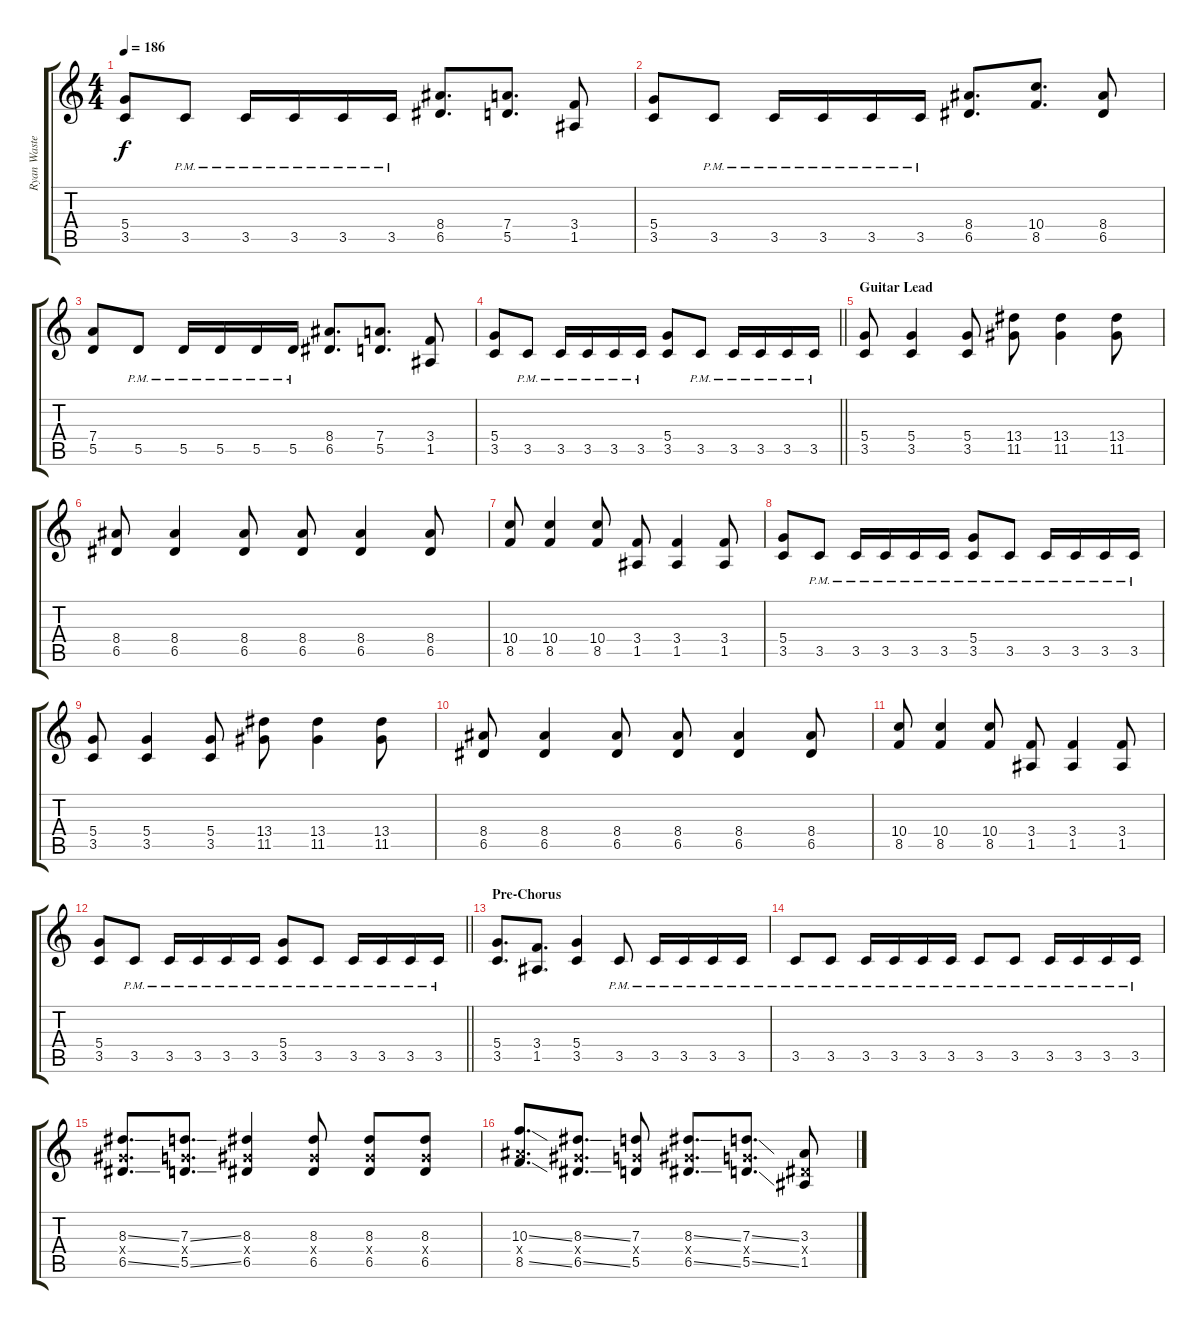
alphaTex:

\track ("Ryan Waste (Left)" "Ryan Waste") {instrument distortionguitar}
\staff {score tabs}
\tuning (E4 B3 G3 D3 A2 E2) {hide}
\ts (4 4)
\tempo 186
\clef g2
\ks c
(5.4 3.5).8{dy f} 3.5{pm}.8 3.5{pm}.16 3.5{pm}.16 3.5{pm}.16 3.5{pm}.16 (8.4 6.5).8{d} (7.4 5.5).8{d} (3.4 1.5).8 |
(5.4 3.5).8 3.5{pm}.8 3.5{pm}.16 3.5{pm}.16 3.5{pm}.16 3.5{pm}.16 (8.4 6.5).8{d} (10.4 8.5).8{d} (8.4 6.5).8 |
(7.4 5.5).8 5.5{pm}.8 5.5{pm}.16 5.5{pm}.16 5.5{pm}.16 5.5{pm}.16 (8.4 6.5).8{d} (7.4 5.5).8{d} (3.4 1.5).8 |
\barLineRight lightlight
(5.4 3.5).8 3.5{pm}.8 3.5{pm}.16 3.5{pm}.16 3.5{pm}.16 3.5{pm}.16 (5.4 3.5).8 3.5{pm}.8 3.5{pm}.16 3.5{pm}.16 3.5{pm}.16 3.5{pm}.16 |
\section ("" "Guitar Lead")
(5.4 3.5).8 (5.4 3.5).4 (5.4 3.5).8 (13.4 11.5).8 (13.4 11.5).4 (13.4 11.5).8 |
(8.4 6.5).8 (8.4 6.5).4 (8.4 6.5).8 (8.4 6.5).8 (8.4 6.5).4 (8.4 6.5).8 |
(10.4 8.5).8 (10.4 8.5).4 (10.4 8.5).8 (3.4 1.5).8 (3.4 1.5).4 (3.4 1.5).8 |
(5.4 3.5).8 3.5{pm}.8 3.5{pm}.16 3.5{pm}.16 3.5{pm}.16 3.5{pm}.16 (5.4{pm} 3.5{pm}).8 3.5{pm}.8 3.5{pm}.16 3.5{pm}.16 3.5{pm}.16 3.5{pm}.16 |
(5.4 3.5).8 (5.4 3.5).4 (5.4 3.5).8 (13.4 11.5).8 (13.4 11.5).4 (13.4 11.5).8 |
(8.4 6.5).8 (8.4 6.5).4 (8.4 6.5).8 (8.4 6.5).8 (8.4 6.5).4 (8.4 6.5).8 |
(10.4 8.5).8 (10.4 8.5).4 (10.4 8.5).8 (3.4 1.5).8 (3.4 1.5).4 (3.4 1.5).8 |
\barLineRight lightlight
(5.4 3.5).8 3.5{pm}.8 3.5{pm}.16 3.5{pm}.16 3.5{pm}.16 3.5{pm}.16 (5.4{pm} 3.5{pm}).8 3.5{pm}.8 3.5{pm}.16 3.5{pm}.16 3.5{pm}.16 3.5{pm}.16 |
\section ("" "Pre-Chorus")
(5.4 3.5).8{d} (3.4 1.5).8{d} (5.4 3.5).4 3.5{pm}.8 3.5{pm}.16 3.5{pm}.16 3.5{pm}.16 3.5{pm}.16 |
3.5{pm}.8 3.5{pm}.8 3.5{pm}.16 3.5{pm}.16 3.5{pm}.16 3.5{pm}.16 3.5{pm}.8 3.5{pm}.8 3.5{pm}.16 3.5{pm}.16 3.5{pm}.16 3.5{pm}.16 |
(8.3{ss} 6.4{x} 6.5{ss}).8{d} (7.3{ss} 5.4{x} 5.5{ss}).8{d} (8.3 6.4{x} 6.5).4 (8.3 6.4{x} 6.5).8 (8.3 6.4{x} 6.5).8 (8.3 6.4{x} 6.5).8 |
(10.3{ss} 8.4{x} 8.5{ss}).8{d} (8.3{ss} 6.4{x} 6.5{ss}).8{d} (7.3 5.4{x} 5.5).8 (8.3{ss} 6.4{x} 6.5{ss}).8{d} (7.3{ss} 5.4{x} 5.5{ss}).8{d} (3.3 1.4{x} 1.5).8
